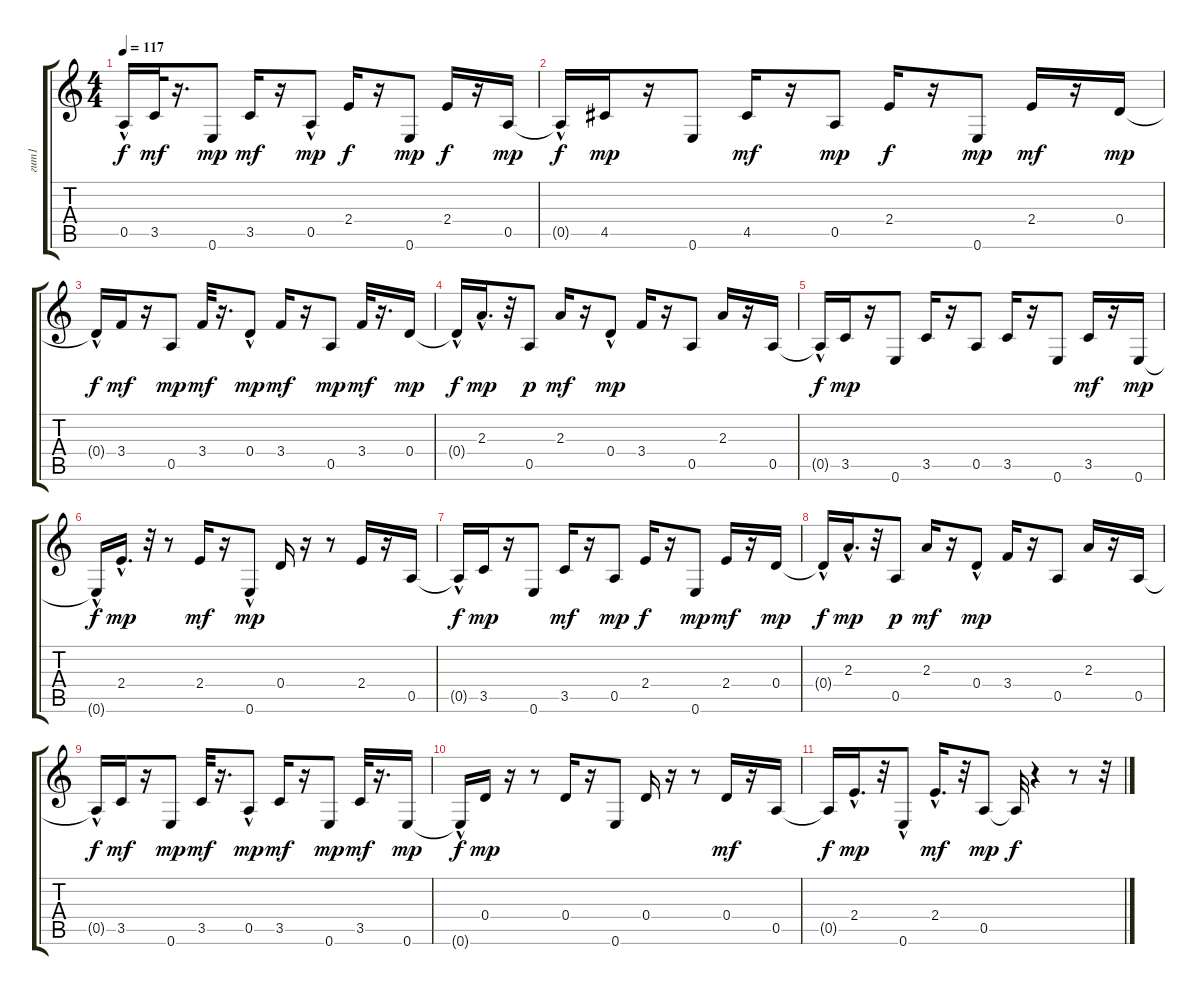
\track ("гит1" "гит1") {instrument acousticguitarsteel}
\staff {score tabs}
\tuning (E4 B3 G3 D3 A2 E2) {hide}
\ts (4 4)
\tempo 117
\clef g2
\ks c
0.5{hac t}.16{dy f} 3.5.32{dy mf} r.16{d} 0.6.8{dy mp} 3.5.16{dy mf} r.16 0.5{hac}.8{dy mp} 2.4.16{dy f} r.16 0.6.8{dy mp} 2.4.16{dy f} r.16 0.5.16{dy mp} |
0.5{hac t}.16{dy f} 4.5.16{dy mp} r.16 0.6.8 4.5.16{dy mf} r.16 0.5.8{dy mp} 2.4.16{dy f} r.16 0.6.8{dy mp} 2.4.16{dy mf} r.16 0.4.16{dy mp} |
0.4{hac t}.16{dy f} 3.4.16{dy mf} r.16 0.5.8{dy mp} 3.4.32{dy mf} r.16{d} 0.4{hac}.8{dy mp} 3.4.16{dy mf} r.16 0.5.8{dy mp} 3.4.32{dy mf} r.16{d} 0.4.16{dy mp} |
0.4{hac t}.16{dy f} 2.3{hac}.16{d dy mp} r.32 0.5.8{dy p} 2.3.16{dy mf} r.16 0.4{hac}.8{dy mp} 3.4.16 r.16 0.5.8 2.3.16 r.16 0.5.16 |
0.5{hac t}.16{dy f} 3.5.16{dy mp} r.16 0.6.8 3.5.16 r.16 0.5.8 3.5.16 r.16 0.6.8 3.5.16{dy mf} r.16 0.6.16{dy mp} |
0.6{hac t}.16{dy f} 2.4{hac}.16{d dy mp} r.32 r.8 2.4.16{dy mf} r.16 0.6{hac}.8{dy mp} 0.4.16 r.16 r.8 2.4.16 r.16 0.5.16 |
0.5{hac t}.16{dy f} 3.5.16{dy mp} r.16 0.6.8 3.5.16{dy mf} r.16 0.5.8{dy mp} 2.4.16{dy f} r.16 0.6.8{dy mp} 2.4.16{dy mf} r.16 0.4.16{dy mp} |
0.4{hac t}.16{dy f} 2.3{hac}.16{d dy mp} r.32 0.5.8{dy p volume 15} 2.3.16{dy mf volume 16} r.16 0.4{hac}.8{dy mp} 3.4.16 r.16 0.5.8 2.3.16{volume 16} r.16 0.5.16{volume 16} |
0.5{hac t}.16{dy f} 3.5.16{dy mf} r.16 0.6.8{dy mp} 3.5.32{dy mf} r.16{d} 0.5{hac}.8{dy mp} 3.5.16{dy mf} r.16 0.6.8{dy mp} 3.5.32{dy mf} r.16{d} 0.6.16{dy mp} |
0.6{hac t}.16{dy f} 0.4.16{dy mp} r.16 r.8 0.4.16 r.16 0.6.8 0.4.16 r.16 r.8 0.4.16{dy mf} r.16 0.5.16 |
0.5{t}.16{dy f} 2.4{hac}.16{d dy mp} r.32 0.6{hac}.8 2.4{hac}.16{d dy mf} r.32 0.5.8{dy mp} 0.5{t}.32{dy f} r.4 r.8 r.32
